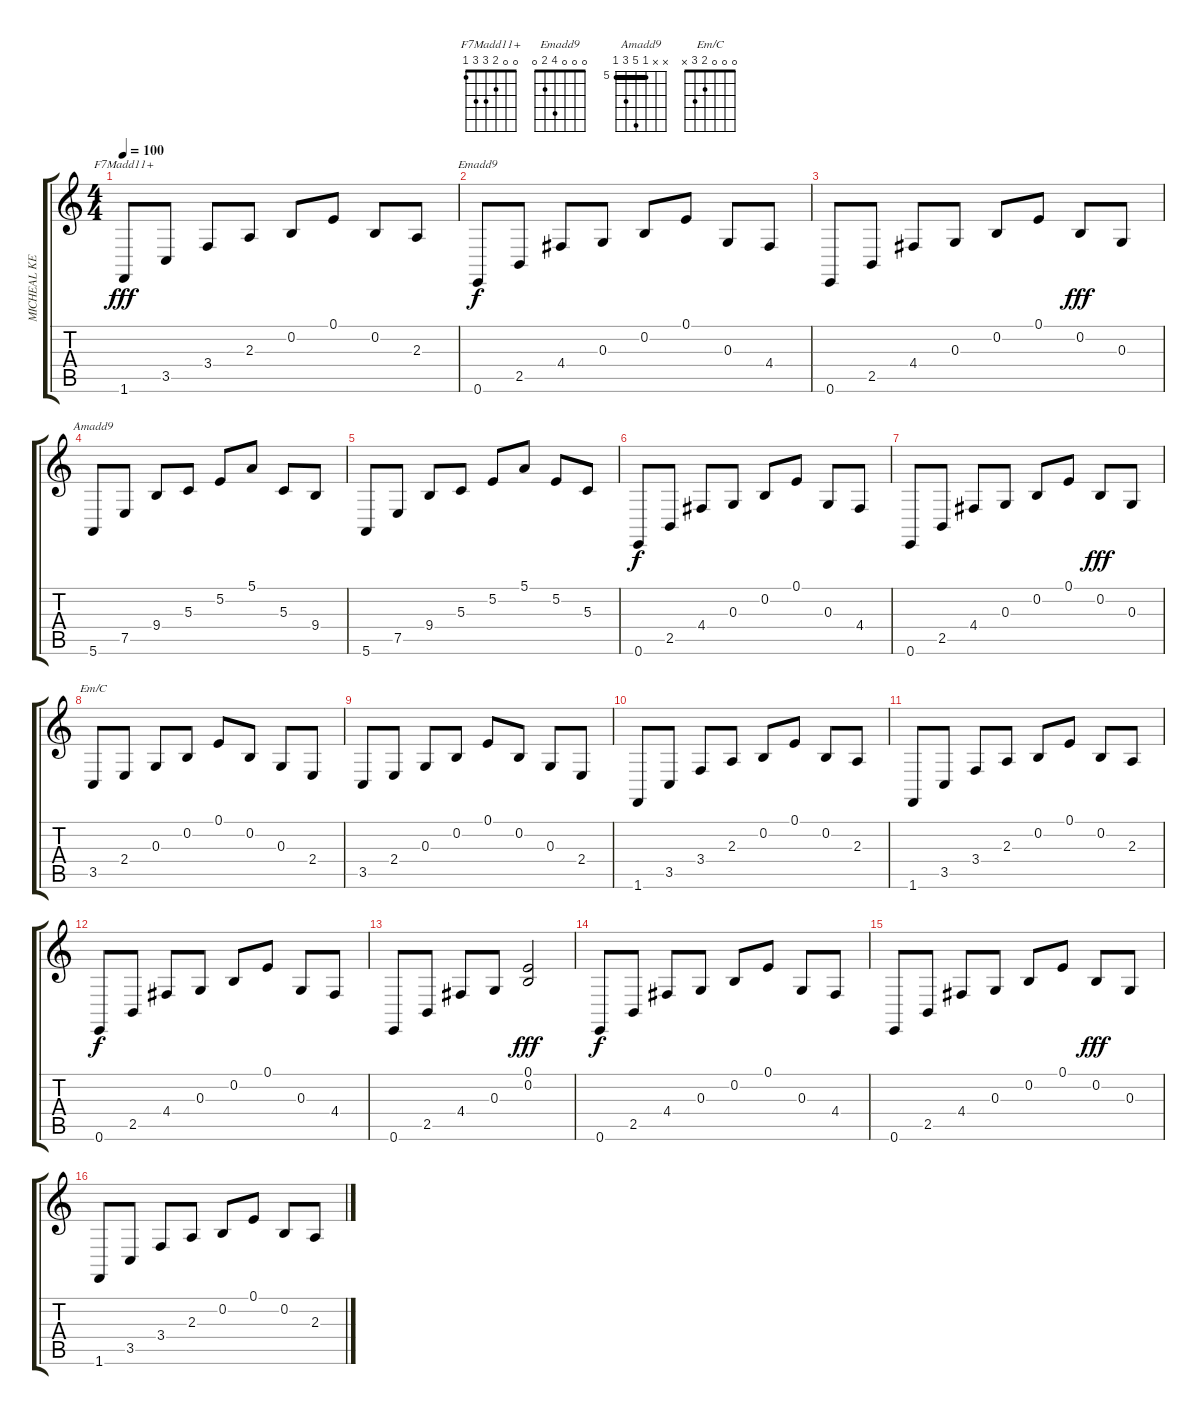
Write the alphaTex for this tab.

\track ("MICHEAL KENNEALY" "MICHEAL KE") {instrument sitar}
\staff {score tabs}
\tuning (E4 B3 G3 D3 A2 E2) {hide}
\chord ("F7Madd11+" 0 0 2 3 3 1)
\chord ("Emadd9" 0 0 0 4 2 0)
\chord ("Amadd9" x x 5 9 7 5) {firstfret 5 barre 5}
\chord ("Em/C" 0 0 0 2 3 x)
\ts (4 4)
\tempo 100
\clef g2
\ks c
1.6.8{ch "F7Madd11+" dy fff} 3.5.8 3.4.8 2.3.8 0.2.8 0.1.8 0.2.8 2.3.8 |
0.6.8{ch "Emadd9" dy f} 2.5.8 4.4.8 0.3.8 0.2.8 0.1.8 0.3.8 4.4.8 |
0.6.8 2.5.8 4.4.8 0.3.8 0.2.8 0.1.8 0.2.8{dy fff} 0.3.8 |
5.6.8{ch "Amadd9"} 7.5.8 9.4.8 5.3.8 5.2.8 5.1.8 5.3.8 9.4.8 |
5.6.8 7.5.8 9.4.8 5.3.8 5.2.8 5.1.8 5.2.8 5.3.8 |
0.6.8{dy f} 2.5.8 4.4.8 0.3.8 0.2.8 0.1.8 0.3.8 4.4.8 |
0.6.8 2.5.8 4.4.8 0.3.8 0.2.8 0.1.8 0.2.8{dy fff} 0.3.8 |
3.5.8{ch "Em/C"} 2.4.8 0.3.8 0.2.8 0.1.8 0.2.8 0.3.8 2.4.8 |
3.5.8 2.4.8 0.3.8 0.2.8 0.1.8 0.2.8 0.3.8 2.4.8 |
1.6.8 3.5.8 3.4.8 2.3.8 0.2.8 0.1.8 0.2.8 2.3.8 |
1.6.8 3.5.8 3.4.8 2.3.8 0.2.8 0.1.8 0.2.8 2.3.8 |
0.6.8{dy f} 2.5.8 4.4.8 0.3.8 0.2.8 0.1.8 0.3.8 4.4.8 |
0.6.8 2.5.8 4.4.8 0.3.8 (0.1 0.2).2{dy fff} |
0.6.8{dy f} 2.5.8 4.4.8 0.3.8 0.2.8 0.1.8 0.3.8 4.4.8 |
0.6.8 2.5.8 4.4.8 0.3.8 0.2.8 0.1.8 0.2.8{dy fff} 0.3.8 |
1.6.8 3.5.8 3.4.8 2.3.8 0.2.8 0.1.8 0.2.8 2.3.8
